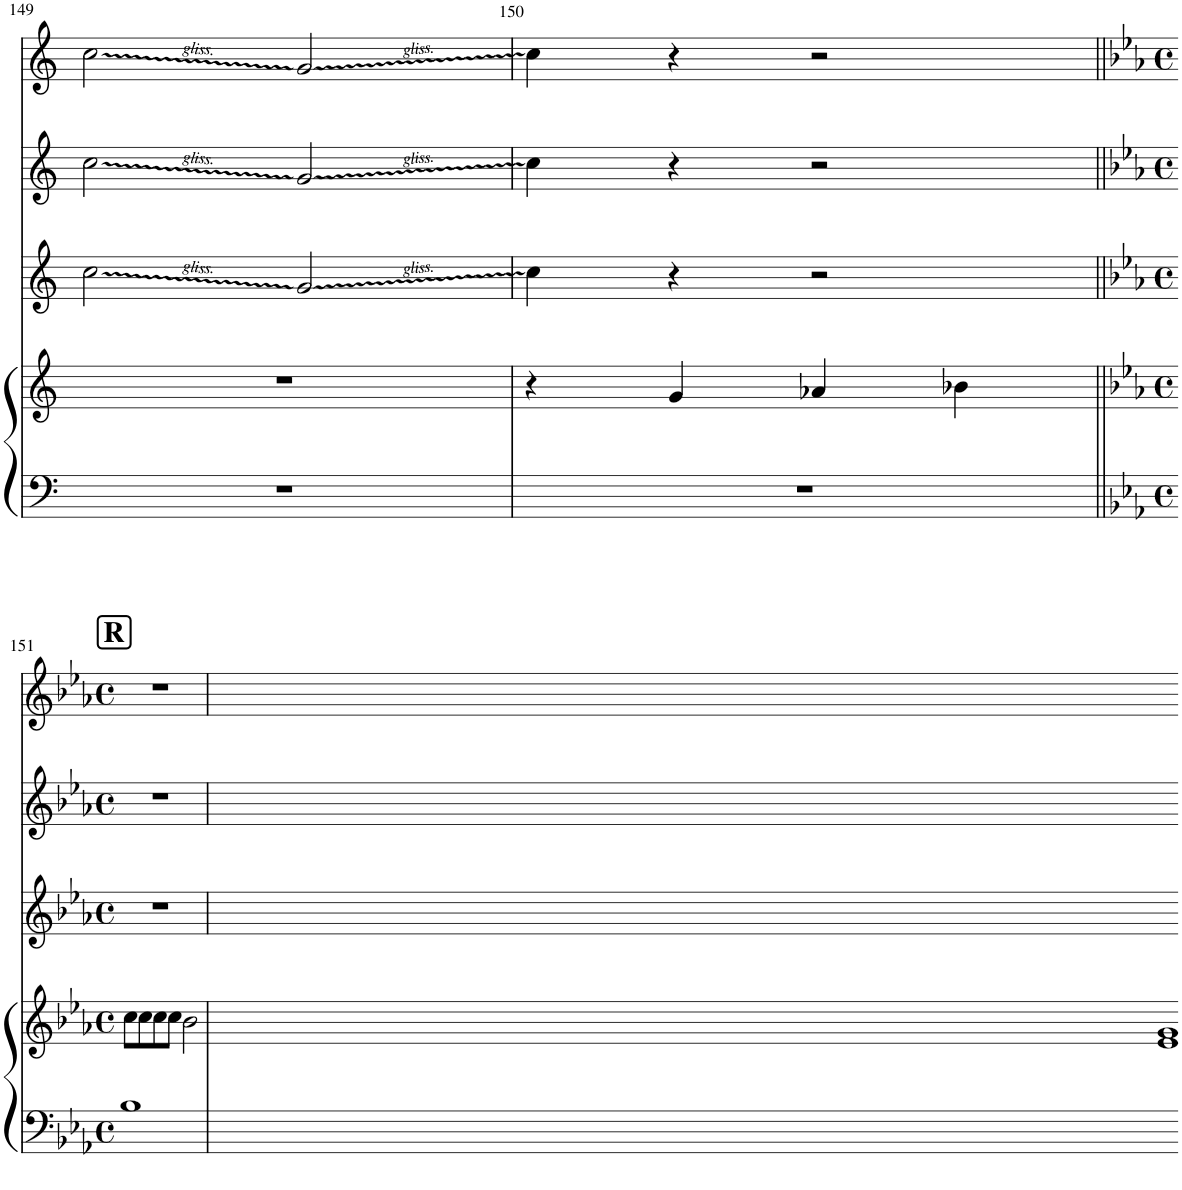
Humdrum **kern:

**kern	**kern	**kern	**kern	**kern
*part4	*part4	*part3	*part2	*part1
*staff5	*staff4	*staff3	*staff2	*staff1
*I"Piano	*	*I"Piano	*I"Piano	*I"Piano
*I'Pno	*	*I'Pno	*I'Pno	*I'Pno
!!LO:PB:g=z
*clefF4	*clefG2	*clefG2	*clefG2	*clefG2
*k[]	*k[]	*k[]	*k[]	*k[]
*M2/2	*M2/2	*M2/2	*M2/2	*M2/2
*met(c|)	*met(c|)	*met(c|)	*met(c|)	*met(c|)
=149	=149	=149	=149	=149
1r	1r	2cc\	2cc\	2cc\
.	.	2g/	2g/	2g/
=150	=150	=150	=150	=150
1r	4r	4cc\	4cc\	4cc\
.	4g/	4r	4r	4r
.	4a-X/	2r	2r	2r
.	4b-X\	.	.	.
!!LO:LB:g=z
!!LO:REH:place=s1:a:B:cj:fs=14:t=R
=151||	=151||	=151||	=151||	=151||
*k[b-e-a-]	*k[b-e-a-]	*k[b-e-a-]	*k[b-e-a-]	*k[b-e-a-]
*M4/4	*M4/4	*M4/4	*M4/4	*M4/4
*met(c)	*met(c)	*met(c)	*met(c)	*met(c)
*	*^	*	*	*
1B-	8cc\L	1%32ryy	1r	1r	1r
.	8cc\	.	.	.	.
.	8cc\	.	.	.	.
.	8cc\J	.	.	.	.
.	2b-\	.	.	.	.
1%45ryy	1ryy	.	1%45ryy	1%45ryy	1%45ryy
.	1ryy	.	.	.	.
.	1ryy	.	.	.	.
.	1ryy	.	.	.	.
.	1ryy	.	.	.	.
.	1ryy	.	.	.	.
.	1ryy	.	.	.	.
.	1ryy	.	.	.	.
.	1ryy	.	.	.	.
.	1ryy	.	.	.	.
.	1ryy	.	.	.	.
.	1ryy	.	.	.	.
.	1ryy	.	.	.	.
.	1%32ryy	.	.	.	.
.	.	1e- 1g	.	.	.
*	*v	*v	*	*	*
=	=	=	=	=
*-	*-	*-	*-	*-
